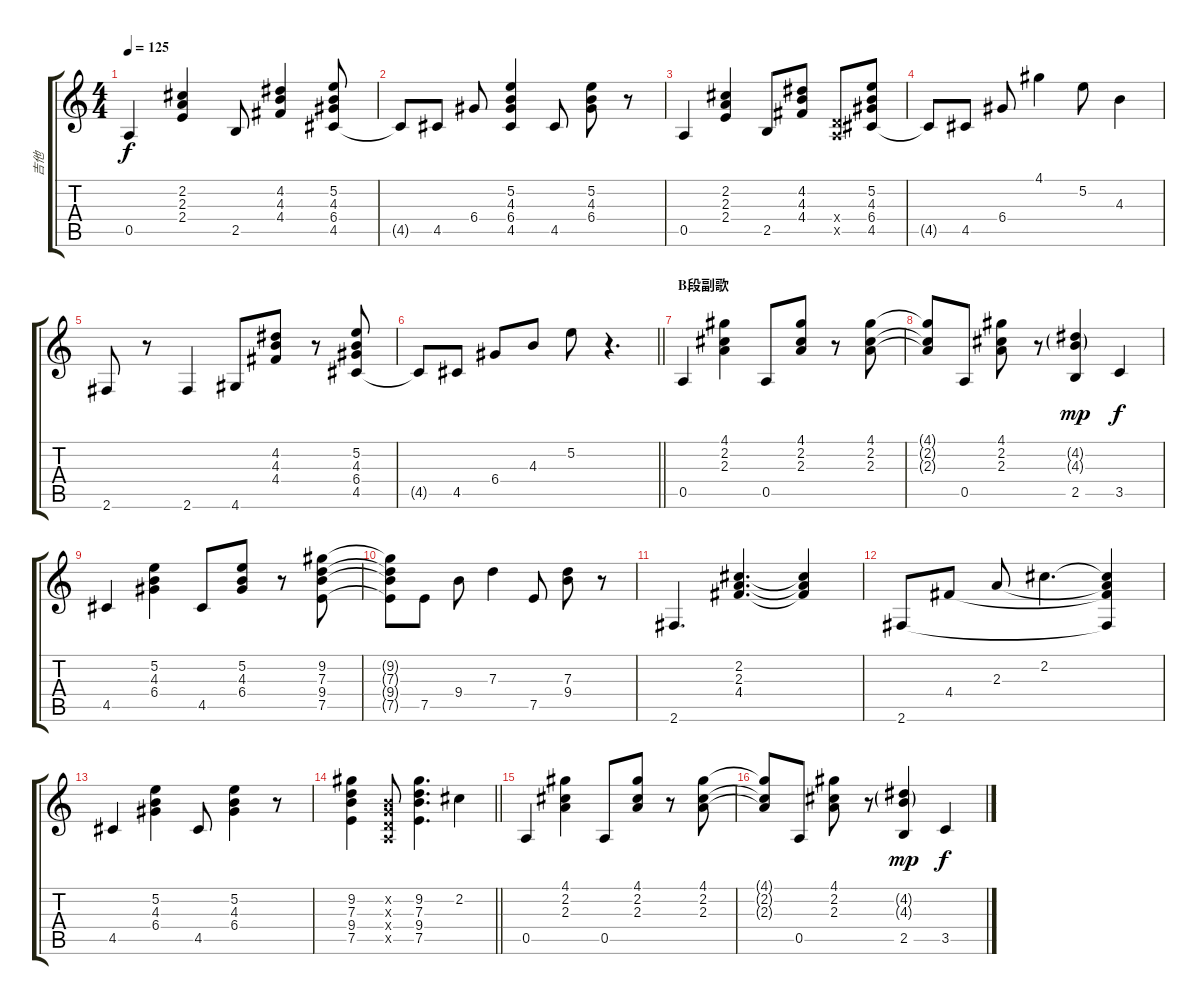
\track ("吉他" "吉他") {instrument acousticguitarsteel}
\staff {score tabs}
\tuning (E4 B3 G3 D3 A2 E2) {hide}
\ts (4 4)
\tempo 125
\clef g2
\ks c
0.5.4{dy f} (2.2 2.3 2.4).4 2.5.8 (4.2 4.3 4.4).4 (5.2 4.3 6.4 4.5).8 |
4.5{t}.8 4.5.8 6.4.8 (5.2 4.3 6.4 4.5).4 4.5.8 (5.2 4.3 6.4).8 r.8 |
0.5.4 (2.2 2.3 2.4).4 2.5.8 (4.2 4.3 4.4).8 (0.4{x} 0.5{x}).8 (5.2 4.3 6.4 4.5).8 |
4.5{t}.8 4.5.8 6.4.8 4.1.4 5.2.8 4.3.4 |
2.6.8 r.8 2.6.4 4.6.8 (4.2 4.3 4.4).8 r.8 (5.2 4.3 6.4 4.5).8 |
\barLineRight lightlight
4.5{t}.8 4.5.8 6.4.8 4.3.8 5.2.8 r.4{d} |
\section ("" "B段副歌")
0.5.4 (4.1 2.2 2.3).4 0.5.8 (4.1 2.2 2.3).8 r.8 (4.1 2.2 2.3).8 |
(4.1{t} 2.2{t} 2.3{t}).8 0.5.8 (4.1 2.2 2.3).8 r.8 (4.2{g} 4.3{g} 2.5).4{dy mp} 3.5.4{dy f} |
4.5.4 (5.2 4.3 6.4).4 4.5.8 (5.2 4.3 6.4).8 r.8 (9.2 7.3 9.4 7.5).8 |
(9.2{t} 7.3{t} 9.4{t} 7.5{t}).8 7.5.8 9.4.8 7.3.4 7.5.8 (7.3 9.4).8 r.8 |
2.6.4{d} (2.2 2.3 4.4).4{d} (2.2{t} 2.3{t} 4.4{t}).4 |
2.6.8 4.4.8 2.3.8 2.2.4{d} (2.2{t} 2.3{t} 4.4{t} 2.6{t}).4 |
4.5.4 (5.2 4.3 6.4).4 4.5.8 (5.2 4.3 6.4).4 r.8 |
\barLineRight lightlight
(9.2 7.3 9.4 7.5).4 (0.2{x} 0.3{x} 0.4{x} 0.5{x}).8 (9.2 7.3 9.4 7.5).4{d} 2.2.4 |
0.5.4 (4.1 2.2 2.3).4 0.5.8 (4.1 2.2 2.3).8 r.8 (4.1 2.2 2.3).8 |
(4.1{t} 2.2{t} 2.3{t}).8 0.5.8 (4.1 2.2 2.3).8 r.8 (4.2{g} 4.3{g} 2.5).4{dy mp} 3.5.4{dy f}
